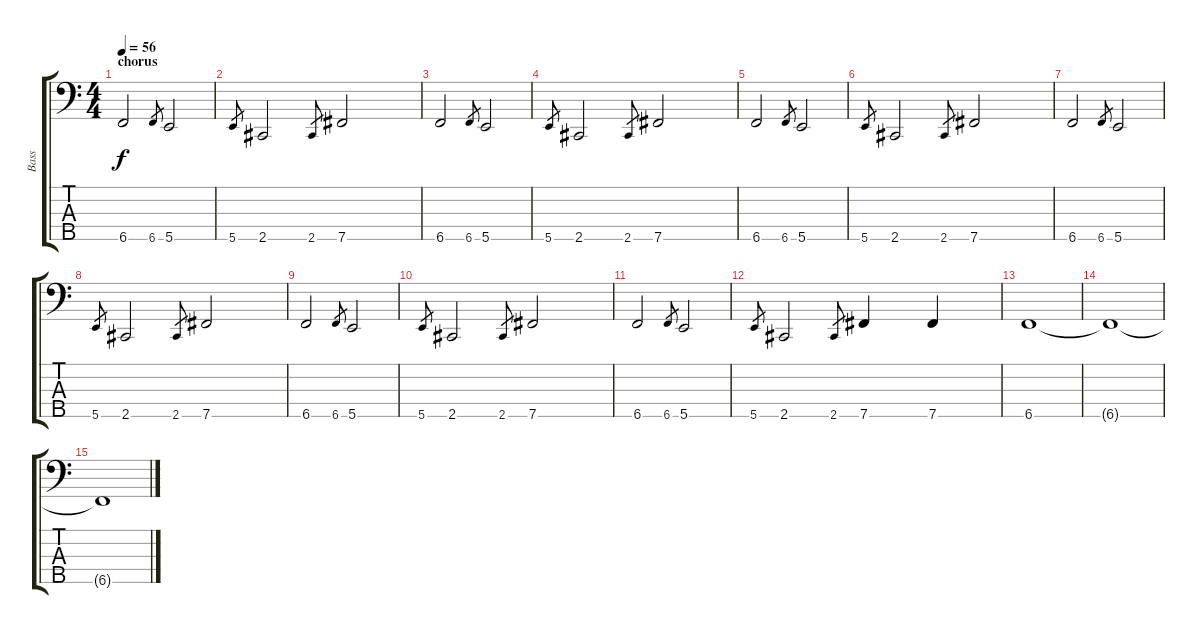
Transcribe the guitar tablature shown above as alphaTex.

\track ("Bass" "Bass") {instrument electricbasspick}
\staff {score tabs}
\tuning (G2 D2 A1 E1 B0) {hide}
\ts (4 4)
\section ("" "chorus")
\tempo 56
\clef f4
\ks c
6.5.2{dy f} 6.5.8{gr} 5.5.2 |
5.5.8{gr} 2.5.2 2.5.8{gr} 7.5.2 |
6.5.2 6.5.8{gr} 5.5.2 |
5.5.8{gr} 2.5.2 2.5.8{gr} 7.5.2 |
6.5.2 6.5.8{gr} 5.5.2 |
5.5.8{gr} 2.5.2 2.5.8{gr} 7.5.2 |
6.5.2 6.5.8{gr} 5.5.2 |
5.5.8{gr} 2.5.2 2.5.8{gr} 7.5.2 |
6.5.2 6.5.8{gr} 5.5.2 |
5.5.8{gr} 2.5.2 2.5.8{gr} 7.5.2 |
6.5.2 6.5.8{gr} 5.5.2 |
5.5.8{gr} 2.5.2 2.5.8{gr} 7.5.4 7.5.4 |
6.5.1{volume 0} |
6.5{t}.1 |
6.5{t}.1
